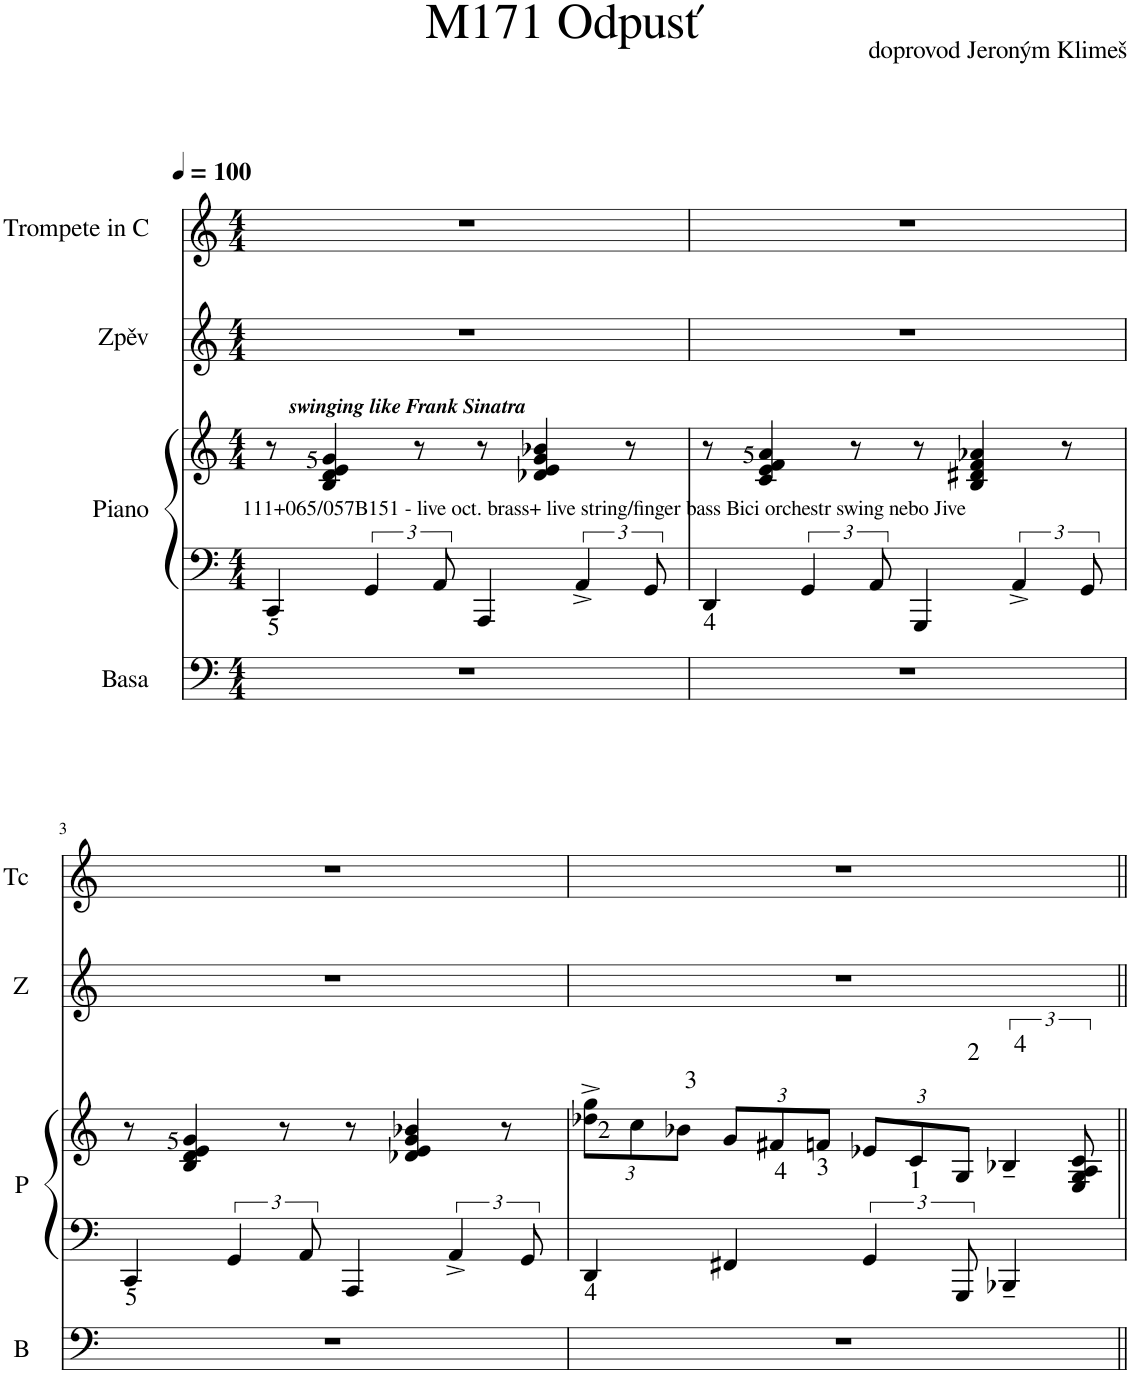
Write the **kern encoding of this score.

**kern	**kern	**kern	**kern	**kern
*part4	*part3	*part3	*part2	*part1
*staff5	*staff4	*staff3	*staff2	*staff1
*I"Basa	*I"Piano	*	*I"Zpěv	*I"Trompete in C
*I'B	*I'P	*	*I'Z	*I'Tc
*clefF4	*clefF4	*clefG2	*clefG2	*clefG2
*Trd7c12	*	*	*	*
*k[]	*k[]	*k[]	*k[]	*k[]
*M4/4	*M4/4	*M4/4	*M4/4	*M4/4
=1	=1	=1	=1	=1
!	!	!LO:TX:a:Bi:t=swinging like Frank Sinatra	!	!
!	!	!LO:TX:b:t=111+065/057B151 - live oct. brass+ live string/finger bass Bici orchestr swing nebo Jive	!	!
1r	4CC/	8r	1r	1r
.	.	4B/ 4d/ 4e/ 4g/	.	.
.	6GG/	.	.	.
.	.	8r	.	.
.	12AA/	.	.	.
.	4AAA/	8r	.	.
.	.	4d-X/ 4e/ 4g/ 4b-X/	.	.
.	6AA^/	.	.	.
.	.	8r	.	.
.	12GG/	.	.	.
=2	=2	=2	=2	=2
1r	4DD/	8r	1r	1r
.	.	4c/ 4e/ 4f/ 4a/	.	.
.	6GG/	.	.	.
.	.	8r	.	.
.	12AA/	.	.	.
.	4GGG/	8r	.	.
.	.	4B/ 4d#X/ 4f/ 4a-X/	.	.
.	6AA^/	.	.	.
.	.	8r	.	.
.	12GG/	.	.	.
!!LO:LB:g=z
=3	=3	=3	=3	=3
1r	4CC/	8r	1r	1r
.	.	4B/ 4d/ 4e/ 4g/	.	.
.	6GG/	.	.	.
.	.	8r	.	.
.	12AA/	.	.	.
.	4AAA/	8r	.	.
.	.	4d-X/ 4e/ 4g/ 4b-X/	.	.
.	6AA^/	.	.	.
.	.	8r	.	.
.	12GG/	.	.	.
=4	=4	=4	=4	=4
*	*	*Xbrackettup	*	*
1r	4DD/	12dd-X\^ 12gg\^L	1r	1r
.	.	12cc\	.	.
.	.	12b-X\J	.	.
.	4FF#X/	12g/L	.	.
.	.	12f#X/	.	.
.	.	12fn/J	.	.
.	6GG/	12e-X/L	.	.
.	.	12c/	.	.
.	12GGG/	12G/J	.	.
*	*	*brackettup	*	*
.	4BBB-X~/	6B-X~/	.	.
.	.	12E/ 12G/ 12A/ 12c/	.	.
=	=	=	=	=
*-	*-	*-	*-	*-
